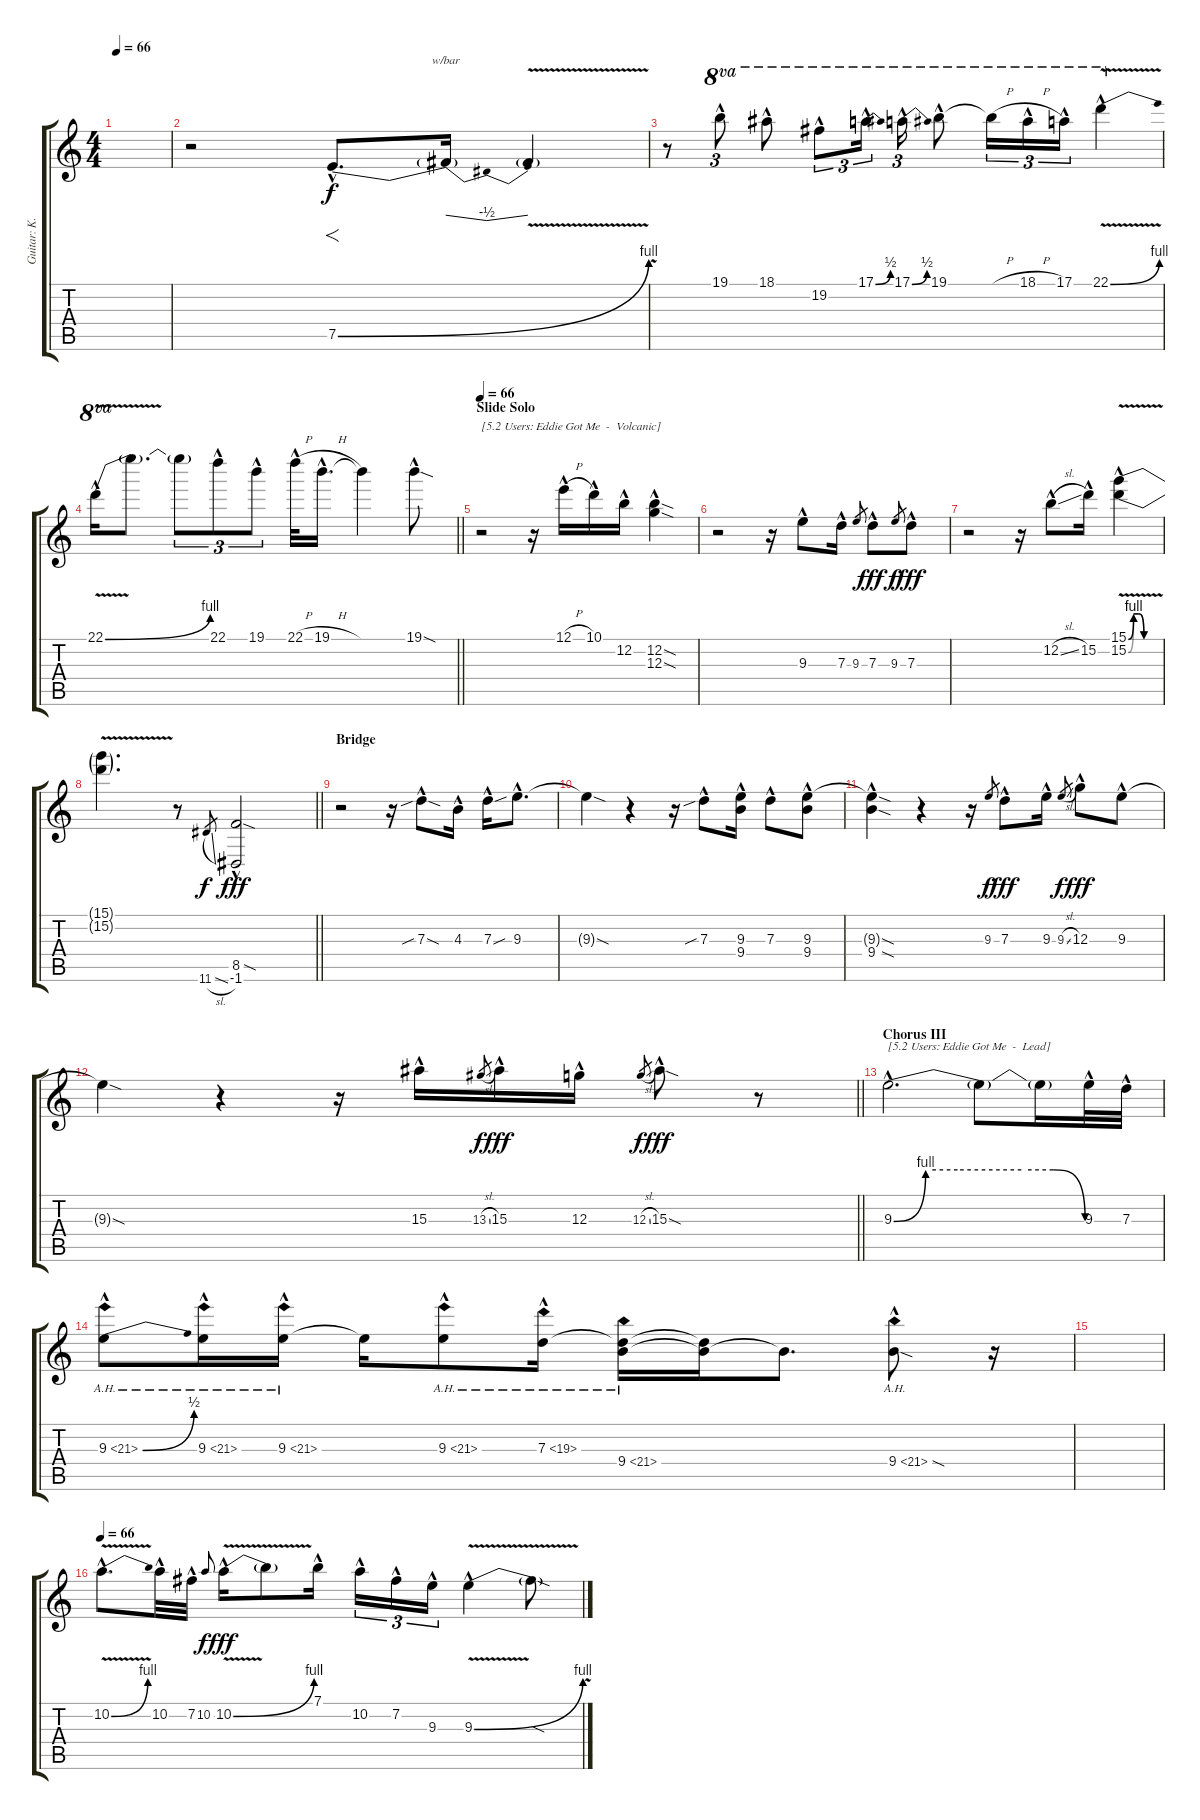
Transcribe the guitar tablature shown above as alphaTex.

\track ("Guitar: K.K." "Guitar: K.") {instrument overdrivenguitar}
\staff {score tabs}
\tuning (E4 B3 G3 D3 A2 E2) {hide}
\ts (4 4)
\tempo 66
\clef g2
\ks c
|
r.2 7.5{be (bend 0 0 60 4) hac}.8{f d} 7.5{t}.16{tbe (dip default 0 0 30 -2 60 0)} 7.5{v t}.4 |
r.8 19.1{hac}.8{tu (3 2) ot 8va} 18.1{hac}.8{ot 8va} 19.2{hac}.8{tu (3 2) ot 8va} 17.1{be (bend 0 0 60 2) hac}.16{tu (3 2) ot 8va} 17.1{be (bend 0 0 60 2) hac}.16{tu (3 2) ot 8va} 19.1{hac}.8{ot 8va} 19.1{h t}.16{tu (3 2) ot 8va} 18.1{h hac}.16{tu (3 2) ot 8va} 17.1{hac}.16{tu (3 2) ot 8va} 22.1{be (bend 0 0 60 4) v hac}.4{ot 8va} |
\barLineRight lightlight
22.1{be (bend 0 0 60 4) v hac}.16{ot 8va} 22.1{t}.8{d} 22.1{t}.8{tu (3 2)} 22.1{hac}.8{tu (3 2)} 19.1{hac}.8{tu (3 2)} 22.1{h hac}.32 19.1{h hac}.16{d} 19.1{t}.4 19.1{sod hac}.8 |
\section ("" "Slide Solo")
\tempo 66
r.2{txt "[5.2 Users: Eddie Got Me  -  Volcanic]" volume 16 instrument overdrivenguitar} r.16 12.1{h hac}.16 10.1{hac}.16 12.2{hac}.16 (12.2{sod hac} 12.3{sod hac}).4 |
r.2 r.16 9.3{hac}.8 7.3{hac}.16 9.3.8{gr dy f} 7.3{hac}.8{dy fff} 9.3.8{gr dy f} 7.3{hac}.8{dy fff} |
r.2 r.16 12.2{sl hac}.8 15.2{hac}.16 (15.1{be (custom 0 0 10 4 20 4 30 0 60 0) v hac} 15.2{be (custom 0 0 10 4 20 4 30 0 60 0) v hac}).4 |
\barLineRight lightlight
(15.1{t} 15.2{t}).4{d} r.8 11.6{sl}.8{gr dy f} (8.5{sod hac} -1.6).2{dy fff} |
\section ("" "Bridge")
r.2 r.16 7.3{sib sod hac}.8 4.3{hac}.16 7.3{sou hac}.16 9.3{hac}.8{d} |
9.3{sod t}.4 r.4 r.16 7.3{sib hac}.8 (9.3{hac} 9.4{hac}).16 7.3{hac}.8 (9.3{hac} 9.4{hac}).8 |
(9.3{sod t} 9.4{sod hac}).4 r.4 r.16 9.3.8{gr dy f} 7.3{hac}.8{dy fff} 9.3{hac}.16 9.3{sl}.8{gr dy f} 12.3{hac}.8{dy fff} 9.3{hac}.8 |
\barLineRight lightlight
9.3{sod t}.4 r.4 r.16 15.3{hac}.16 13.3{sl}.8{gr dy f} 15.3{hac}.16{dy fff} 12.3{hac}.16 12.3{sl}.8{gr dy f} 15.3{sod hac}.8{dy fff} r.8 |
\section ("" "Chorus III")
9.3{be (custom 0 0 10 4 20 4 40 4 50 4 60 0) hac}.2{d txt "[5.2 Users: Eddie Got Me  -  Lead]" instrument overdrivenguitar} 9.3{t}.8 9.3{t}.16 9.3{hac}.32 7.3{hac}.32 |
9.3{be (bend 0 0 60 2) ah 12 hac}.8 9.3{ah 12 hac}.16 9.3{ah 12 hac}.16 9.3{t}.16 9.3{ah 12 hac}.8 7.3{ah 12 hac}.16 (7.3{t} 9.4{ah 12}).16 (7.3{t} 9.4{t}).16 9.4{t}.8{d} 9.4{ah 12 sod hac}.8 r.16 |
|
\tempo 66
10.2{be (bend 0 0 60 4) v hac}.8{d} 10.2{hac}.32 7.2{hac}.32 10.2.8{gr onbeat dy f} 10.2{be (bend 0 0 60 4) v hac}.16{dy fff} 10.2{t}.8 7.1{hac}.16 10.2{hac}.16{tu (3 2)} 7.2{hac}.16{tu (3 2)} 9.3{hac}.16{tu (3 2)} 9.3{be (bend 0 0 60 4) v hac}.4 9.3{v sod t}.8
